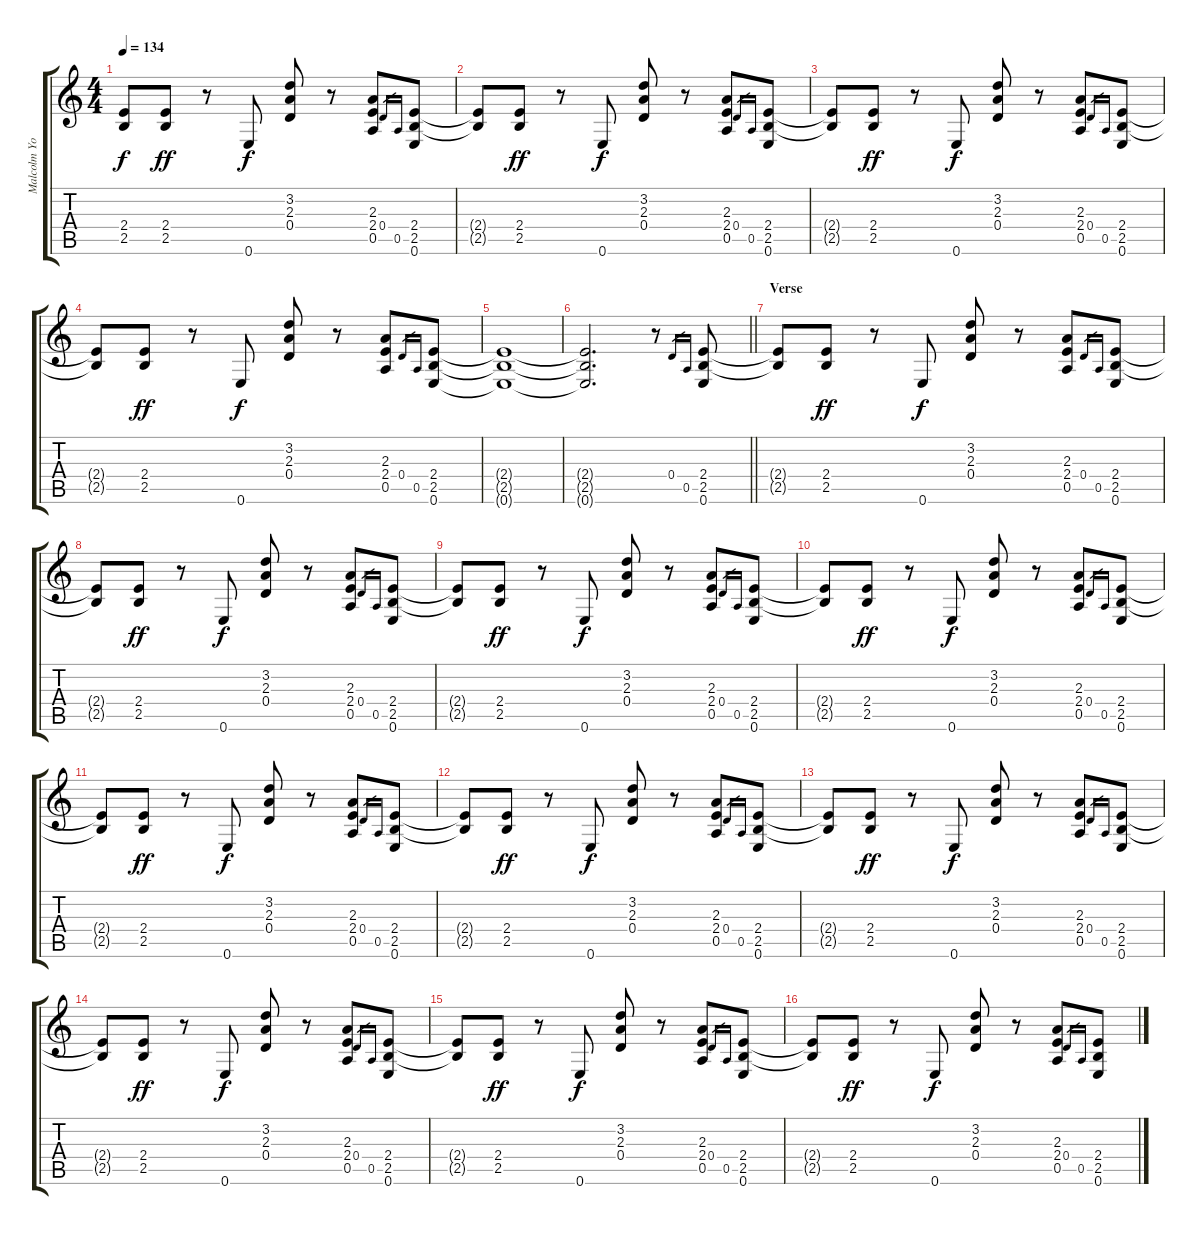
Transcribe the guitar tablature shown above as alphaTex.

\track ("Malcolm Young" "Malcolm Yo") {instrument overdrivenguitar}
\staff {score tabs}
\tuning (E4 B3 G3 D3 A2 E2) {hide}
\ts (4 4)
\tempo 134
\clef g2
\ks c
(2.4{t} 2.5{t}).8{dy f} (2.4 2.5).8{dy ff} r.8 0.6.8{dy f} (3.2 2.3 0.4).8 r.8 (2.3 2.4 0.5).8 0.4.16{gr} 0.5.16{gr} (2.4 2.5 0.6).8 |
(2.4{t} 2.5{t}).8 (2.4 2.5).8{dy ff} r.8 0.6.8{dy f} (3.2 2.3 0.4).8 r.8 (2.3 2.4 0.5).8 0.4.16{gr} 0.5.16{gr} (2.4 2.5 0.6).8 |
(2.4{t} 2.5{t}).8 (2.4 2.5).8{dy ff} r.8 0.6.8{dy f} (3.2 2.3 0.4).8 r.8 (2.3 2.4 0.5).8 0.4.16{gr} 0.5.16{gr} (2.4 2.5 0.6).8 |
(2.4{t} 2.5{t}).8 (2.4 2.5).8{dy ff} r.8 0.6.8{dy f} (3.2 2.3 0.4).8 r.8 (2.3 2.4 0.5).8 0.4.16{gr} 0.5.16{gr} (2.4 2.5 0.6).8 |
(2.4{t} 2.5{t} 0.6{t}).1 |
\barLineRight lightlight
(2.4{t} 2.5{t} 0.6{t}).2{d} r.8 0.4.16{gr} 0.5.16{gr} (2.4 2.5 0.6).8 |
\section ("" "Verse")
(2.4{t} 2.5{t}).8 (2.4 2.5).8{dy ff} r.8 0.6.8{dy f} (3.2 2.3 0.4).8 r.8 (2.3 2.4 0.5).8 0.4.16{gr} 0.5.16{gr} (2.4 2.5 0.6).8 |
(2.4{t} 2.5{t}).8 (2.4 2.5).8{dy ff} r.8 0.6.8{dy f} (3.2 2.3 0.4).8 r.8 (2.3 2.4 0.5).8 0.4.16{gr} 0.5.16{gr} (2.4 2.5 0.6).8 |
(2.4{t} 2.5{t}).8 (2.4 2.5).8{dy ff} r.8 0.6.8{dy f} (3.2 2.3 0.4).8 r.8 (2.3 2.4 0.5).8 0.4.16{gr} 0.5.16{gr} (2.4 2.5 0.6).8 |
(2.4{t} 2.5{t}).8 (2.4 2.5).8{dy ff} r.8 0.6.8{dy f} (3.2 2.3 0.4).8 r.8 (2.3 2.4 0.5).8 0.4.16{gr} 0.5.16{gr} (2.4 2.5 0.6).8 |
(2.4{t} 2.5{t}).8 (2.4 2.5).8{dy ff} r.8 0.6.8{dy f} (3.2 2.3 0.4).8 r.8 (2.3 2.4 0.5).8 0.4.16{gr} 0.5.16{gr} (2.4 2.5 0.6).8 |
(2.4{t} 2.5{t}).8 (2.4 2.5).8{dy ff} r.8 0.6.8{dy f} (3.2 2.3 0.4).8 r.8 (2.3 2.4 0.5).8 0.4.16{gr} 0.5.16{gr} (2.4 2.5 0.6).8 |
(2.4{t} 2.5{t}).8 (2.4 2.5).8{dy ff} r.8 0.6.8{dy f} (3.2 2.3 0.4).8 r.8 (2.3 2.4 0.5).8 0.4.16{gr} 0.5.16{gr} (2.4 2.5 0.6).8 |
(2.4{t} 2.5{t}).8 (2.4 2.5).8{dy ff} r.8 0.6.8{dy f} (3.2 2.3 0.4).8 r.8 (2.3 2.4 0.5).8 0.4.16{gr} 0.5.16{gr} (2.4 2.5 0.6).8 |
(2.4{t} 2.5{t}).8 (2.4 2.5).8{dy ff} r.8 0.6.8{dy f} (3.2 2.3 0.4).8 r.8 (2.3 2.4 0.5).8 0.4.16{gr} 0.5.16{gr} (2.4 2.5 0.6).8 |
(2.4{t} 2.5{t}).8 (2.4 2.5).8{dy ff} r.8 0.6.8{dy f} (3.2 2.3 0.4).8 r.8 (2.3 2.4 0.5).8 0.4.16{gr} 0.5.16{gr} (2.4 2.5 0.6).8
